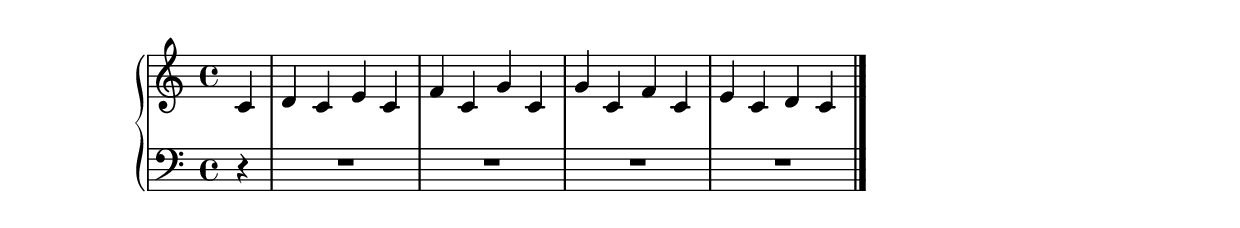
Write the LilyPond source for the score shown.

\version "2.20.0"
\header {
\include "lilypond-book-preamble.ly"
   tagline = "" % removed
 }
\score {
 {
  % intervals in c position

  \new PianoStaff 
  <<
    \new Staff = "upper" 
\relative c' {
  \clef treble
  \key c \major
  \time 4/4

	\partial 4 c4 | d c e c | f c g' c, | g' c, f c | e c d c \bar "|."
}

\new Staff = "lower" 
\relative c {
  \clef bass
  \key c \major
  \time 4/4

   \partial 4 r4 | R1 | R1 | R1 | R1 \bar "|."
}
>>

}
\layout {
  \context {
      \Score 
      proportionalNotationDuration =  #(ly:make-moment 1/5)
 }
 }
\midi {\tempo 4 = 60}
}
